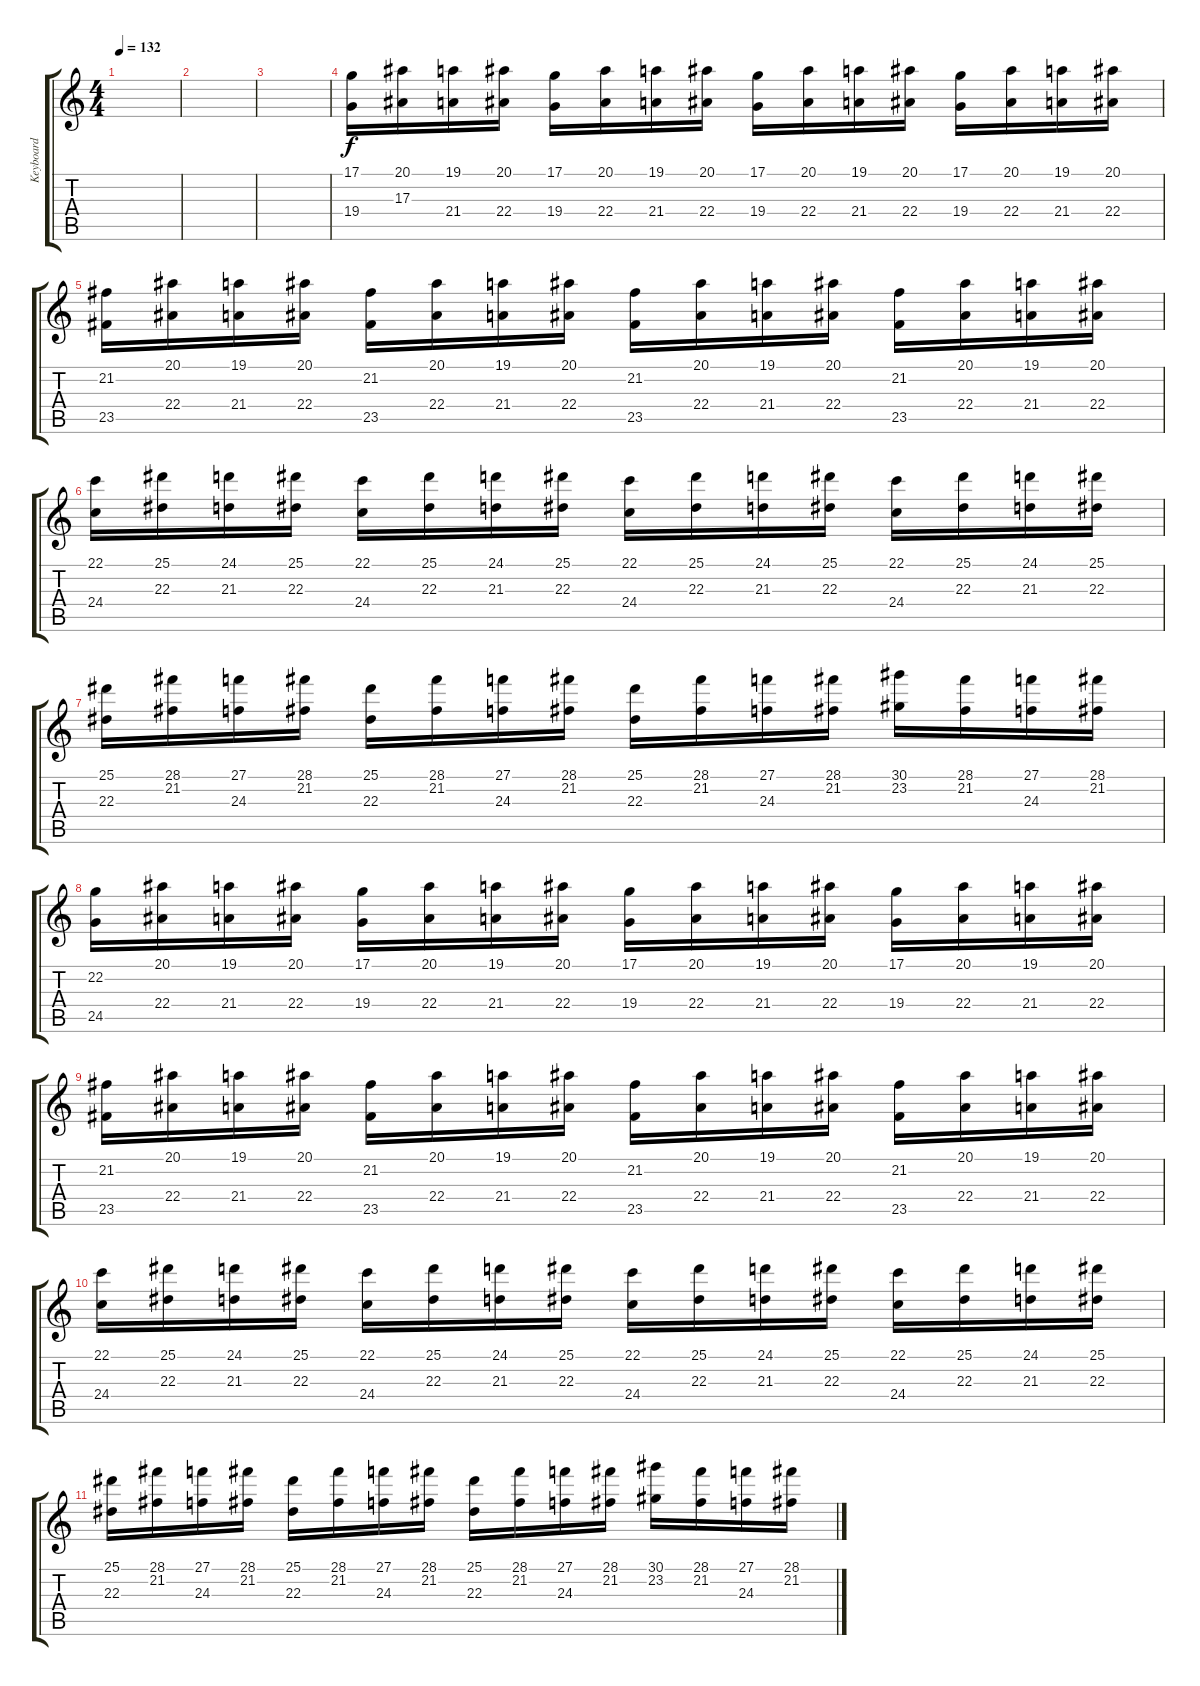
\track ("Keyboard" "Keyboard") {instrument synthstrings1}
\staff {score tabs}
\tuning (D4 A3 F3 C3 G2 D2) {hide}
\ts (4 4)
\tempo 132
\clef g2
\ks c
|
|
|
(17.1 19.4).16{volume 16} (20.1 17.3).16 (19.1 21.4).16 (20.1 22.4).16 (17.1 19.4).16 (20.1 22.4).16 (19.1 21.4).16 (20.1 22.4).16 (17.1 19.4).16 (20.1 22.4).16 (19.1 21.4).16 (20.1 22.4).16 (17.1 19.4).16 (20.1 22.4).16 (19.1 21.4).16 (20.1 22.4).16 |
(21.2 23.5).16 (20.1 22.4).16 (19.1 21.4).16 (20.1 22.4).16 (21.2 23.5).16 (20.1 22.4).16 (19.1 21.4).16 (20.1 22.4).16 (21.2 23.5).16 (20.1 22.4).16 (19.1 21.4).16 (20.1 22.4).16 (21.2 23.5).16 (20.1 22.4).16 (19.1 21.4).16 (20.1 22.4).16 |
(22.1 24.4).16 (25.1 22.3).16 (24.1 21.3).16 (25.1 22.3).16 (22.1 24.4).16 (25.1 22.3).16 (24.1 21.3).16 (25.1 22.3).16 (22.1 24.4).16 (25.1 22.3).16 (24.1 21.3).16 (25.1 22.3).16 (22.1 24.4).16 (25.1 22.3).16 (24.1 21.3).16 (25.1 22.3).16 |
(25.1 22.3).16 (28.1 21.2).16 (27.1 24.3).16 (28.1 21.2).16 (25.1 22.3).16 (28.1 21.2).16 (27.1 24.3).16 (28.1 21.2).16 (25.1 22.3).16 (28.1 21.2).16 (27.1 24.3).16 (28.1 21.2).16 (30.1 23.2).16 (28.1 21.2).16 (27.1 24.3).16 (28.1 21.2).16 |
(22.2 24.5).16 (20.1 22.4).16 (19.1 21.4).16 (20.1 22.4).16 (17.1 19.4).16 (20.1 22.4).16 (19.1 21.4).16 (20.1 22.4).16 (17.1 19.4).16 (20.1 22.4).16 (19.1 21.4).16 (20.1 22.4).16 (17.1 19.4).16 (20.1 22.4).16 (19.1 21.4).16 (20.1 22.4).16 |
(21.2 23.5).16 (20.1 22.4).16 (19.1 21.4).16 (20.1 22.4).16 (21.2 23.5).16 (20.1 22.4).16 (19.1 21.4).16 (20.1 22.4).16 (21.2 23.5).16 (20.1 22.4).16 (19.1 21.4).16 (20.1 22.4).16 (21.2 23.5).16 (20.1 22.4).16 (19.1 21.4).16 (20.1 22.4).16 |
(22.1 24.4).16 (25.1 22.3).16 (24.1 21.3).16 (25.1 22.3).16 (22.1 24.4).16 (25.1 22.3).16 (24.1 21.3).16 (25.1 22.3).16 (22.1 24.4).16 (25.1 22.3).16 (24.1 21.3).16 (25.1 22.3).16 (22.1 24.4).16 (25.1 22.3).16 (24.1 21.3).16 (25.1 22.3).16 |
(25.1 22.3).16 (28.1 21.2).16 (27.1 24.3).16 (28.1 21.2).16 (25.1 22.3).16 (28.1 21.2).16 (27.1 24.3).16 (28.1 21.2).16 (25.1 22.3).16 (28.1 21.2).16 (27.1 24.3).16 (28.1 21.2).16 (30.1 23.2).16 (28.1 21.2).16 (27.1 24.3).16 (28.1 21.2).16
